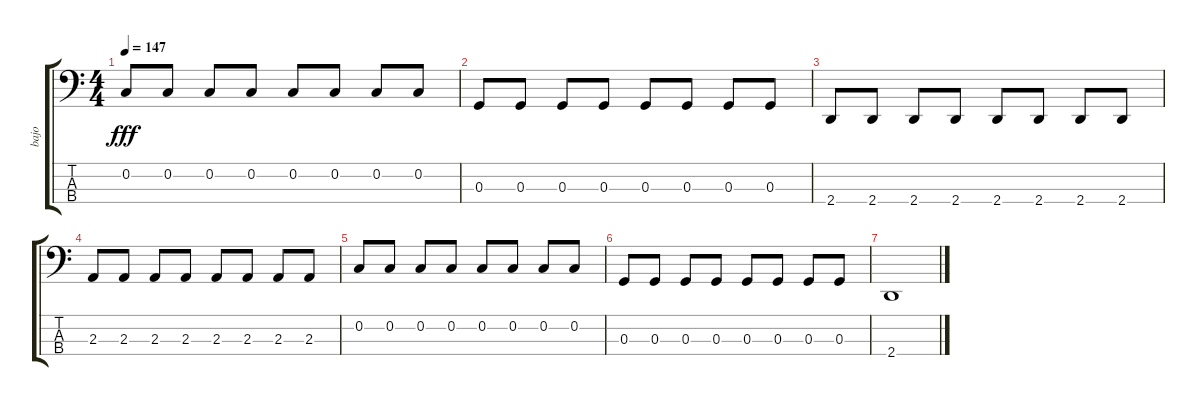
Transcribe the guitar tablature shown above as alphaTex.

\track ("bajo" "bajo") {instrument electricbassfinger}
\staff {score tabs}
\tuning (F2 C2 G1 C1) {hide}
\ts (4 4)
\tempo 147
\clef f4
\ks c
0.2.8{dy fff} 0.2.8 0.2.8 0.2.8 0.2.8 0.2.8 0.2.8 0.2.8 |
0.3.8 0.3.8 0.3.8 0.3.8 0.3.8 0.3.8 0.3.8 0.3.8 |
2.4.8 2.4.8 2.4.8 2.4.8 2.4.8 2.4.8 2.4.8 2.4.8 |
2.3.8 2.3.8 2.3.8 2.3.8 2.3.8 2.3.8 2.3.8 2.3.8 |
0.2.8 0.2.8 0.2.8 0.2.8 0.2.8 0.2.8 0.2.8 0.2.8 |
0.3.8 0.3.8 0.3.8 0.3.8 0.3.8 0.3.8 0.3.8 0.3.8 |
2.4.1
